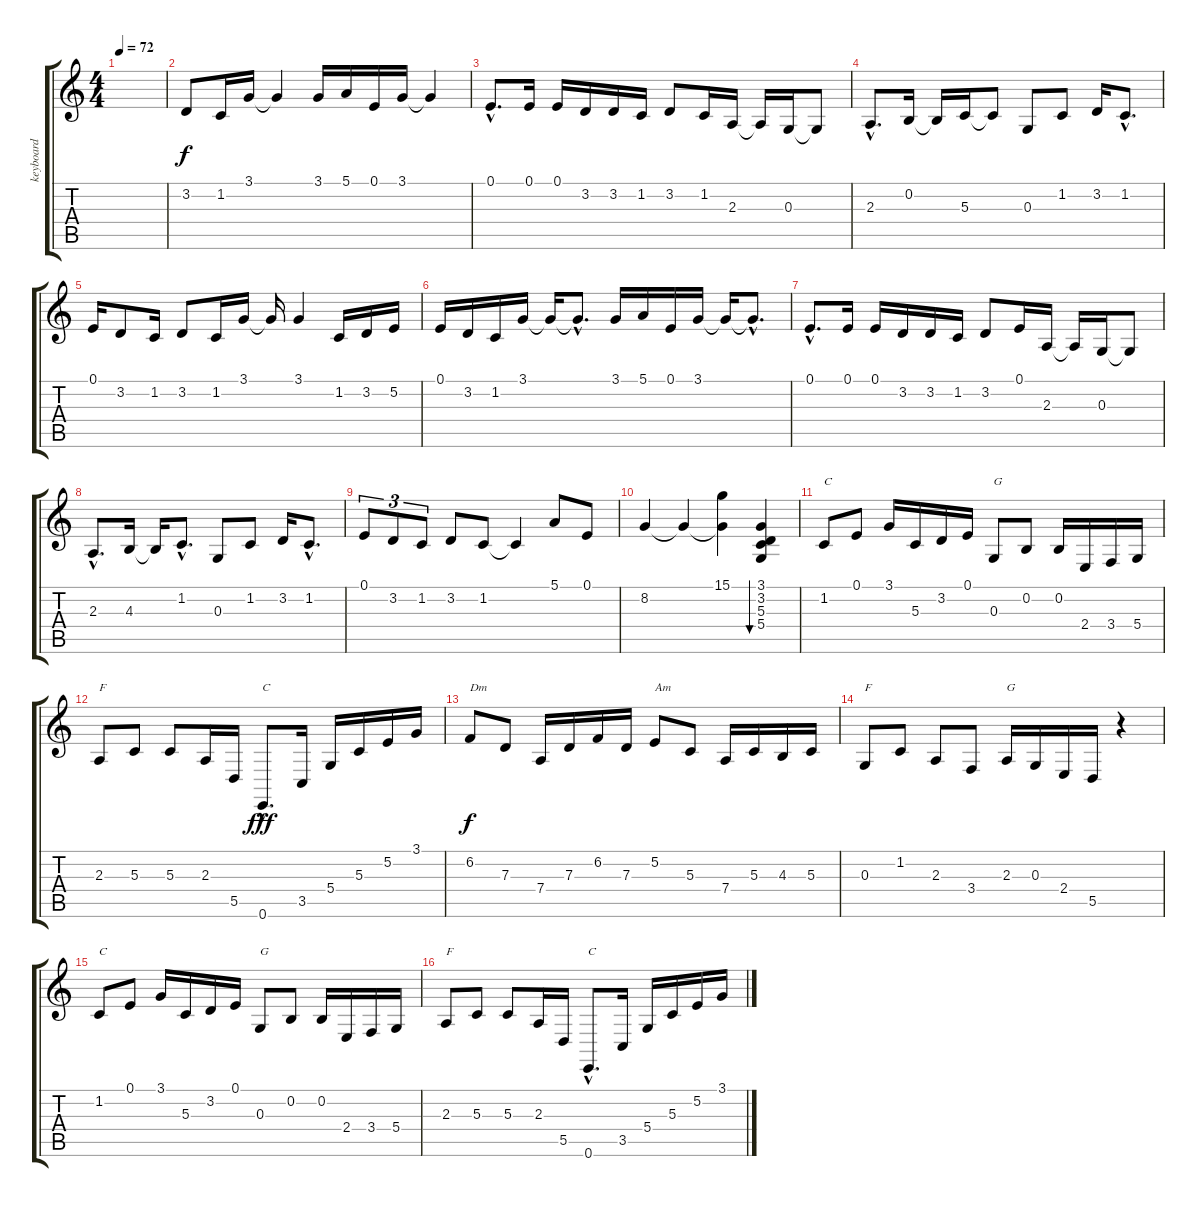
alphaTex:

\track ("keyboard" "keyboard") {instrument acousticgrandpiano}
\staff {score tabs}
\tuning (E4 B3 G3 D3 A2 E2) {hide}
\ts (4 4)
\tempo 72
\clef g2
\ks c
|
3.2.8 1.2.16 3.1.16 3.1{t}.4 3.1.16 5.1.16 0.1.16 3.1.16 3.1{t}.4 |
0.1{hac}.8{d} 0.1.16 0.1.16 3.2.16 3.2.16 1.2.16 3.2.8 1.2.16 2.3.16 2.3{t}.16 0.3.16 0.3{t}.8 |
2.3{hac}.8{d} 0.2.16 0.2{t}.16 5.3.16 5.3{t}.8 0.3.8 1.2.8 3.2.16 1.2{hac}.8{d} |
0.1.16 3.2.8 1.2.16 3.2.8 1.2.16 3.1.16 3.1{t}.16 3.1.4 1.2.16 3.2.16 5.2.16 |
0.1.16 3.2.16 1.2.16 3.1.16 3.1{t}.16 3.1{hac t}.8{d} 3.1.16 5.1.16 0.1.16 3.1.16 3.1{t}.16 3.1{hac t}.8{d} |
0.1{hac}.8{d} 0.1.16 0.1.16 3.2.16 3.2.16 1.2.16 3.2.8 0.1.16 2.3.16 2.3{t}.16 0.3.16 0.3{t}.8 |
2.3{hac}.8{d} 4.3.16 4.3{t}.16 1.2{hac}.8{d} 0.3.8 1.2.8 3.2.16 1.2{hac}.8{d} |
0.1.8{tu (3 2)} 3.2.8{tu (3 2)} 1.2.8{tu (3 2)} 3.2.8 1.2.8 1.2{t}.4 5.1.8 0.1.8 |
8.2.4 8.2{t}.4 (15.1 8.2{t}).4 (3.1 3.2 5.3 5.4).4{bu 240} |
1.2.8{txt "C"} 0.1.8 3.1.16 5.3.16 3.2.16 0.1.16 0.3.8{txt "G"} 0.2.8 0.2.16 2.4.16 3.4.16 5.4.16 |
2.3.8{txt "F"} 5.3.8 5.3.8 2.3.16 5.5.16 0.6{hac}.8{d txt "C" dy fff} 3.5.16 5.4.16 5.3.16 5.2.16 3.1.16 |
6.2.8{txt "Dm" dy f} 7.3.8 7.4.16 7.3.16 6.2.16 7.3.16 5.2.8{txt "Am"} 5.3.8 7.4.16 5.3.16 4.3.16 5.3.16 |
0.3.8{txt "F"} 1.2.8 2.3.8 3.4.8 2.3.16{txt "G"} 0.3.16 2.4.16 5.5.16 r.4 |
1.2.8{txt "C"} 0.1.8 3.1.16 5.3.16 3.2.16 0.1.16 0.3.8{txt "G"} 0.2.8 0.2.16 2.4.16 3.4.16 5.4.16 |
2.3.8{txt "F"} 5.3.8 5.3.8 2.3.16 5.5.16 0.6{hac}.8{d txt "C"} 3.5.16 5.4.16 5.3.16 5.2.16 3.1.16
